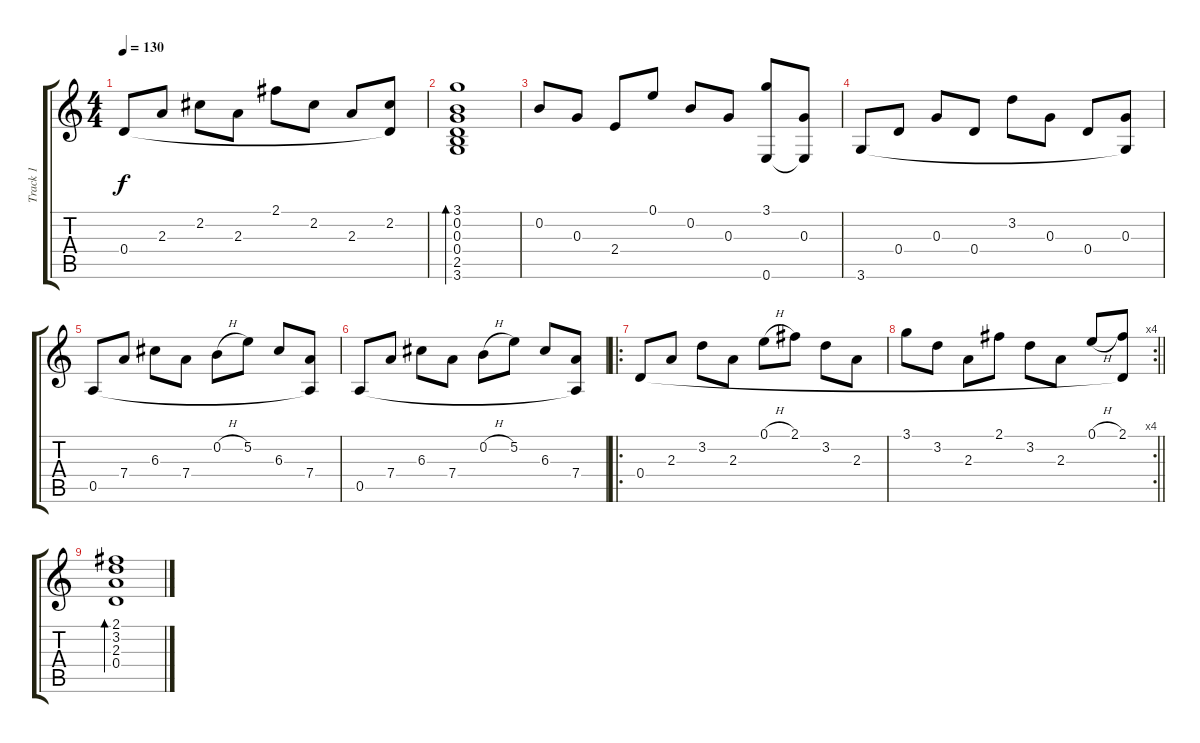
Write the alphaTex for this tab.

\track ("Track 1" "Track 1") {instrument acousticguitarsteel}
\staff {score tabs}
\tuning (E4 B3 G3 D3 A2 E2) {hide}
\ts (4 4)
\tempo 130
\clef g2
\ks c
0.4.8{dy f} 2.3.8 2.2.8 2.3.8 2.1.8 2.2.8 2.3.8 (2.2 0.4{t}).8 |
(3.1 0.2 0.3 0.4 2.5 3.6).1{bd 240} |
0.2.8 0.3.8 2.4.8 0.1.8 0.2.8 0.3.8 (3.1 0.6).8 (0.3 0.6{t}).8 |
3.6.8 0.4.8 0.3.8 0.4.8 3.2.8 0.3.8 0.4.8 (0.3 3.6{t}).8 |
0.5.8 7.4.8 6.3.8 7.4.8 0.2{h}.8 5.2.8 6.3.8 (7.4 0.5{t}).8 |
0.5.8 7.4.8 6.3.8 7.4.8 0.2{h}.8 5.2.8 6.3.8 (7.4 0.5{t}).8 |
\ro
0.4.8 2.3.8 3.2.8 2.3.8 0.1{h}.8 2.1.8 3.2.8 2.3.8 |
\rc 4
\barLineRight lightlight
3.1.8 3.2.8 2.3.8 2.1.8 3.2.8 2.3.8 0.1{h}.8 (2.1 0.4{t}).8 |
(2.1 3.2 2.3 0.4).1{bd 480}
